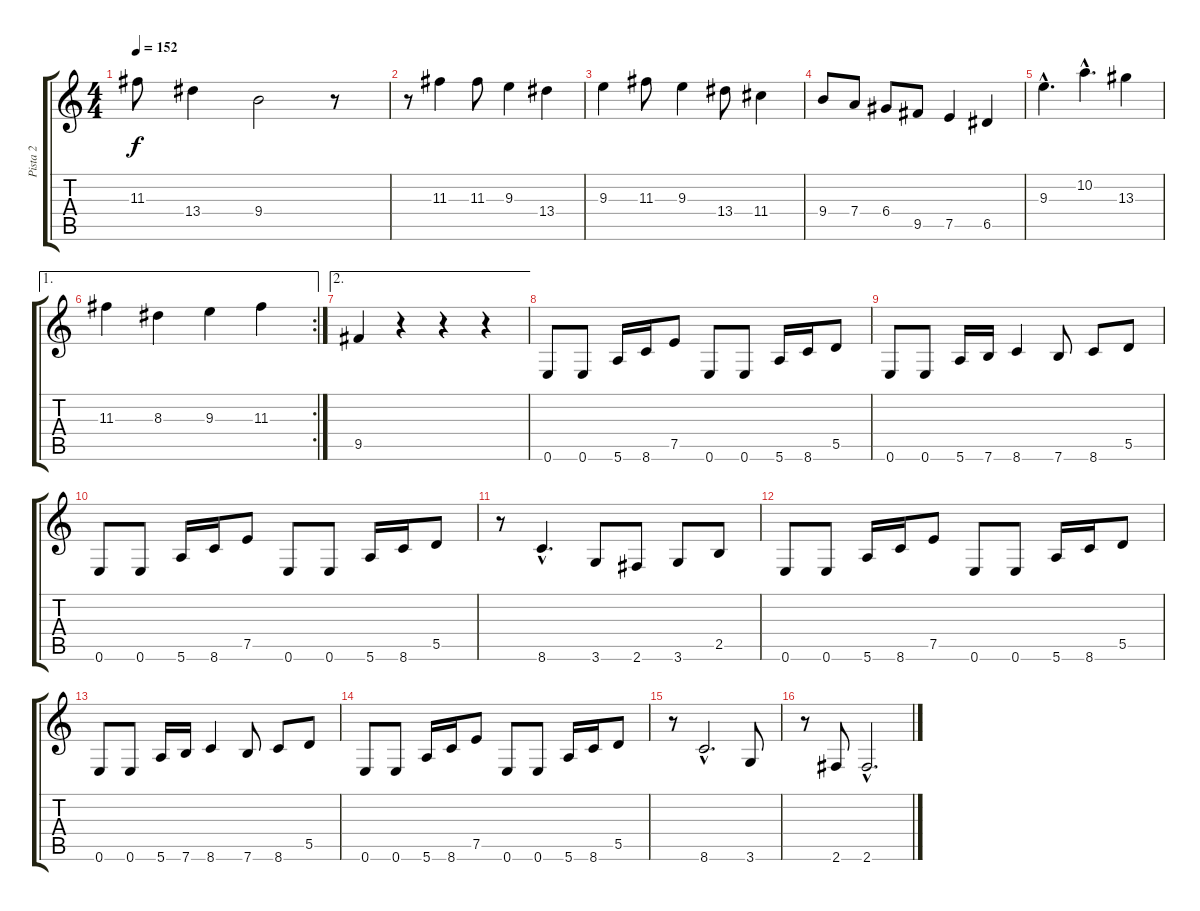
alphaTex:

\track ("Pista 2" "Pista 2") {instrument distortionguitar}
\staff {score tabs}
\tuning (E4 B3 G3 D3 A2 E2) {hide}
\ts (4 4)
\tempo 152
\clef g2
\ks c
11.3.8{dy f} 13.4.4 9.4.2 r.8 |
r.8 11.3.4 11.3.8 9.3.4 13.4.4 |
9.3.4 11.3.8 9.3.4 13.4.8 11.4.4 |
9.4.8 7.4.8 6.4.8 9.5.8 7.5.4 6.5.4 |
9.3{hac}.4{d} 10.2{hac}.4{d} 13.3.4 |
\ae 1
\rc 2
11.3.4 8.3.4 9.3.4 11.3.4 |
\ae 2
9.5.4 r.4 r.4 r.4 |
0.6.8 0.6.8 5.6.16 8.6.16 7.5.8 0.6.8 0.6.8 5.6.16 8.6.16 5.5.8 |
0.6.8 0.6.8 5.6.16 7.6.16 8.6.4 7.6.8 8.6.8 5.5.8 |
0.6.8 0.6.8 5.6.16 8.6.16 7.5.8 0.6.8 0.6.8 5.6.16 8.6.16 5.5.8 |
r.8 8.6{hac}.4{d} 3.6.8 2.6.8 3.6.8 2.5.8 |
0.6.8 0.6.8 5.6.16 8.6.16 7.5.8 0.6.8 0.6.8 5.6.16 8.6.16 5.5.8 |
0.6.8 0.6.8 5.6.16 7.6.16 8.6.4 7.6.8 8.6.8 5.5.8 |
0.6.8 0.6.8 5.6.16 8.6.16 7.5.8 0.6.8 0.6.8 5.6.16 8.6.16 5.5.8 |
r.8 8.6{hac}.2{d} 3.6.8 |
r.8 2.6.8 2.6{hac}.2{d}
